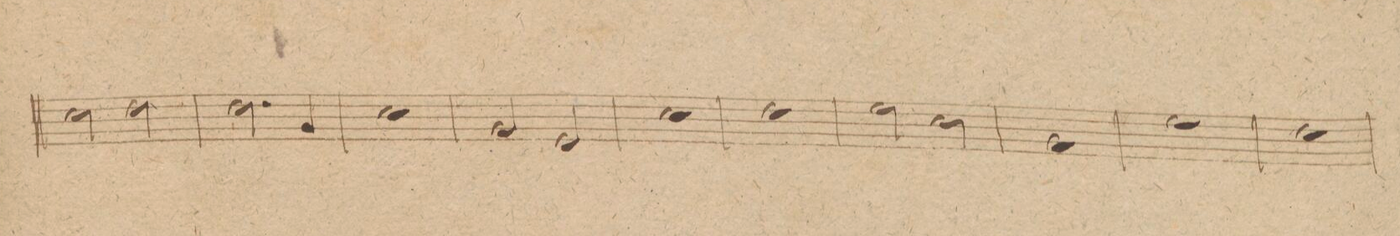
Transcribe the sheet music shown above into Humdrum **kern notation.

**kern	**dynam
*I"Trompetto 2do in A.	*
*clefG2	*
*k[f#c#g#]	*
*met(c|)	*
*M2/2	*
2a\	.
2b\	.
=211	=211
2.b\	.
4e/	.
=212	=212
1a	.
=213	=213
2e/	.
2c#/	.
=214	=214
1a	.
=215	=215
1b	.
=216	=216
2cc#\	.
2a\	.
=217	=217
1e	.
=218	=218
1cc#	.
=219	=219
1b	.
=220	=220
*-	*-
